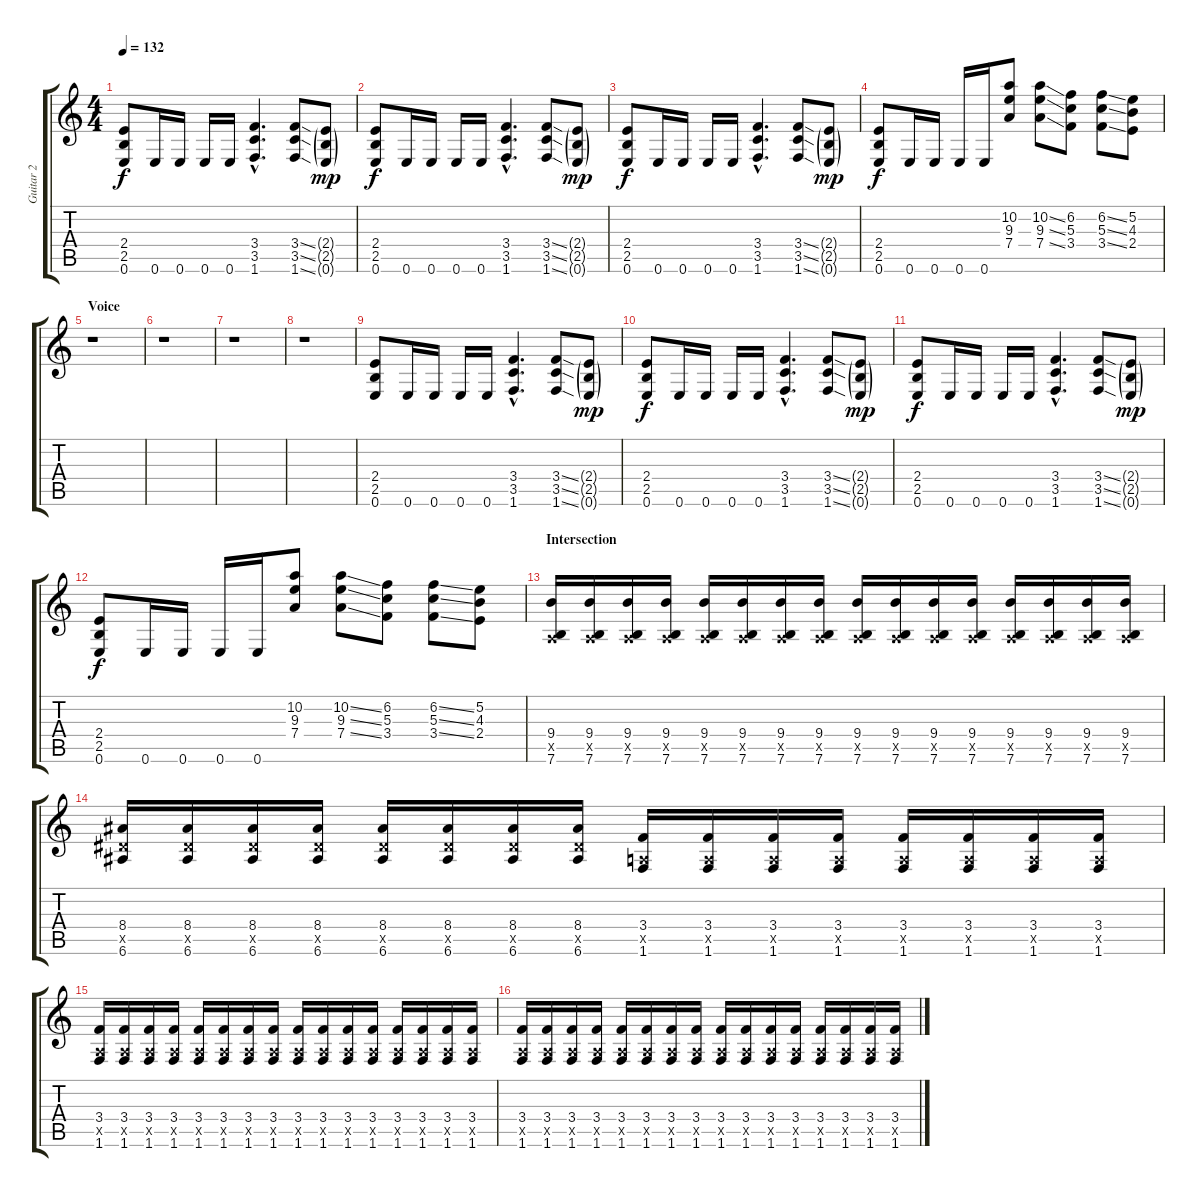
\track ("Guitar 2" "Guitar 2") {instrument distortionguitar}
\staff {score tabs}
\tuning (E4 B3 G3 D3 A2 E2) {hide}
\ts (4 4)
\tempo 132
\clef g2
\ks c
(2.4 2.5 0.6).8{dy f} 0.6.16 0.6.16 0.6.16 0.6.16 (3.4{hac} 3.5{hac} 1.6{hac}).4{d} (3.4{ss} 3.5{ss} 1.6{ss}).8 (2.4{g} 2.5{g} 0.6{g}).8{dy mp} |
(2.4 2.5 0.6).8{dy f} 0.6.16 0.6.16 0.6.16 0.6.16 (3.4{hac} 3.5{hac} 1.6{hac}).4{d} (3.4{ss} 3.5{ss} 1.6{ss}).8 (2.4{g} 2.5{g} 0.6{g}).8{dy mp} |
(2.4 2.5 0.6).8{dy f} 0.6.16 0.6.16 0.6.16 0.6.16 (3.4{hac} 3.5{hac} 1.6{hac}).4{d} (3.4{ss} 3.5{ss} 1.6{ss}).8 (2.4{g} 2.5{g} 0.6{g}).8{dy mp} |
(2.4 2.5 0.6).8{dy f} 0.6.16 0.6.16 0.6.16 0.6.16 (10.2 9.3 7.4).8 (10.2{ss} 9.3{ss} 7.4{ss}).8 (6.2 5.3 3.4).8 (6.2{ss} 5.3{ss} 3.4{ss}).8 (5.2 4.3 2.4).8 |
\section ("" "Voice")
r.1 |
r.1 |
r.1 |
r.1{volume 0} |
(2.4 2.5 0.6).8{volume 12} 0.6.16 0.6.16 0.6.16 0.6.16 (3.4{hac} 3.5{hac} 1.6{hac}).4{d} (3.4{ss} 3.5{ss} 1.6{ss}).8 (2.4{g} 2.5{g} 0.6{g}).8{dy mp} |
(2.4 2.5 0.6).8{dy f} 0.6.16 0.6.16 0.6.16 0.6.16 (3.4{hac} 3.5{hac} 1.6{hac}).4{d} (3.4{ss} 3.5{ss} 1.6{ss}).8 (2.4{g} 2.5{g} 0.6{g}).8{dy mp} |
(2.4 2.5 0.6).8{dy f} 0.6.16 0.6.16 0.6.16 0.6.16 (3.4{hac} 3.5{hac} 1.6{hac}).4{d} (3.4{ss} 3.5{ss} 1.6{ss}).8 (2.4{g} 2.5{g} 0.6{g}).8{dy mp} |
(2.4 2.5 0.6).8{dy f} 0.6.16 0.6.16 0.6.16 0.6.16 (10.2 9.3 7.4).8 (10.2{ss} 9.3{ss} 7.4{ss}).8 (6.2 5.3 3.4).8 (6.2{ss} 5.3{ss} 3.4{ss}).8 (5.2 4.3 2.4).8 |
\section ("" "Intersection")
(9.4 0.5{x} 7.6).16 (9.4 0.5{x} 7.6).16 (9.4 0.5{x} 7.6).16 (9.4 0.5{x} 7.6).16 (9.4 0.5{x} 7.6).16 (9.4 0.5{x} 7.6).16 (9.4 0.5{x} 7.6).16 (9.4 0.5{x} 7.6).16 (9.4 0.5{x} 7.6).16 (9.4 0.5{x} 7.6).16 (9.4 0.5{x} 7.6).16 (9.4 0.5{x} 7.6).16 (9.4 0.5{x} 7.6).16 (9.4 0.5{x} 7.6).16 (9.4 0.5{x} 7.6).16 (9.4 0.5{x} 7.6).16 |
(8.4 6.5{x} 6.6).16 (8.4 6.5{x} 6.6).16 (8.4 6.5{x} 6.6).16 (8.4 6.5{x} 6.6).16 (8.4 6.5{x} 6.6).16 (8.4 6.5{x} 6.6).16 (8.4 6.5{x} 6.6).16 (8.4 6.5{x} 6.6).16 (3.4 0.5{x} 1.6).16 (3.4 0.5{x} 1.6).16 (3.4 0.5{x} 1.6).16 (3.4 0.5{x} 1.6).16 (3.4 0.5{x} 1.6).16 (3.4 0.5{x} 1.6).16 (3.4 0.5{x} 1.6).16 (3.4 0.5{x} 1.6).16 |
(3.4 0.5{x} 1.6).16 (3.4 0.5{x} 1.6).16 (3.4 0.5{x} 1.6).16 (3.4 0.5{x} 1.6).16 (3.4 0.5{x} 1.6).16 (3.4 0.5{x} 1.6).16 (3.4 0.5{x} 1.6).16 (3.4 0.5{x} 1.6).16 (3.4 0.5{x} 1.6).16 (3.4 0.5{x} 1.6).16 (3.4 0.5{x} 1.6).16 (3.4 0.5{x} 1.6).16 (3.4 0.5{x} 1.6).16 (3.4 0.5{x} 1.6).16 (3.4 0.5{x} 1.6).16 (3.4 0.5{x} 1.6).16 |
(3.4 0.5{x} 1.6).16 (3.4 0.5{x} 1.6).16 (3.4 0.5{x} 1.6).16 (3.4 0.5{x} 1.6).16 (3.4 0.5{x} 1.6).16 (3.4 0.5{x} 1.6).16 (3.4 0.5{x} 1.6).16 (3.4 0.5{x} 1.6).16 (3.4 0.5{x} 1.6).16 (3.4 0.5{x} 1.6).16 (3.4 0.5{x} 1.6).16 (3.4 0.5{x} 1.6).16 (3.4 0.5{x} 1.6).16 (3.4 0.5{x} 1.6).16 (3.4 0.5{x} 1.6).16 (3.4 0.5{x} 1.6).16
